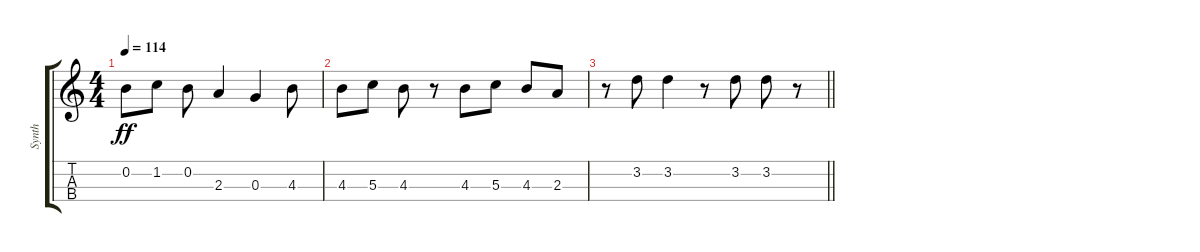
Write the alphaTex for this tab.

\track ("Synth" "Synth") {instrument pad4choir}
\staff {score tabs}
\tuning (E5 B4 G4 D4) {hide}
\ts (4 4)
\tempo 114
\clef g2
\ks c
0.2.8{dy ff} 1.2.8 0.2.8 2.3.4 0.3.4 4.3.8 |
4.3.8 5.3.8 4.3.8 r.8 4.3.8 5.3.8 4.3.8 2.3.8 |
\barLineRight lightlight
r.8 3.2.8 3.2.4 r.8 3.2.8 3.2.8 r.8
